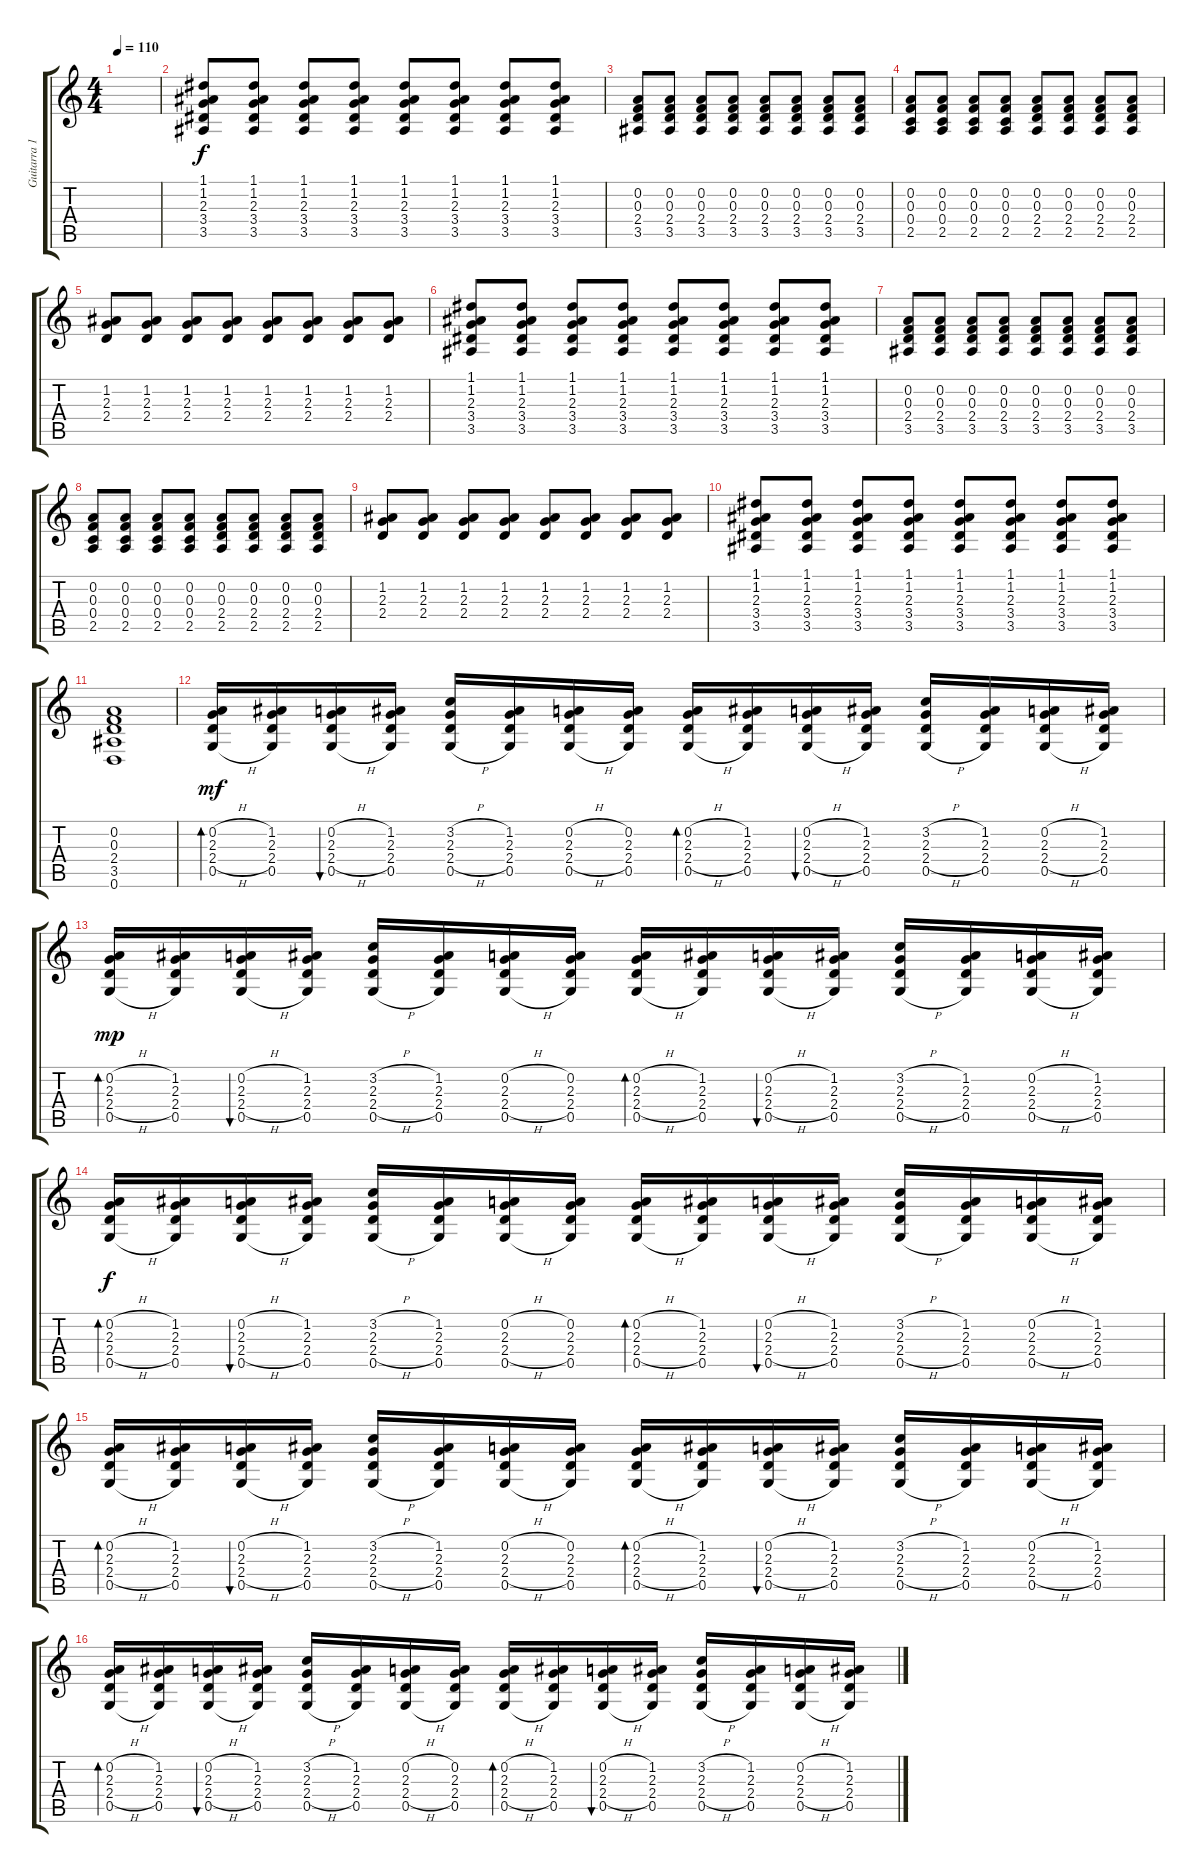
\track ("Guitarra 1" "Guitarra 1") {instrument distortionguitar}
\staff {score tabs}
\tuning (D4 A3 F3 C3 G2 D2) {hide}
\ts (4 4)
\tempo 110
\clef g2
\ks c
|
(1.1 1.2 2.3 3.4 3.5).8 (1.1 1.2 2.3 3.4 3.5).8 (1.1 1.2 2.3 3.4 3.5).8 (1.1 1.2 2.3 3.4 3.5).8 (1.1 1.2 2.3 3.4 3.5).8 (1.1 1.2 2.3 3.4 3.5).8 (1.1 1.2 2.3 3.4 3.5).8 (1.1 1.2 2.3 3.4 3.5).8 |
(0.2 0.3 2.4 3.5).8 (0.2 0.3 2.4 3.5).8 (0.2 0.3 2.4 3.5).8 (0.2 0.3 2.4 3.5).8 (0.2 0.3 2.4 3.5).8 (0.2 0.3 2.4 3.5).8 (0.2 0.3 2.4 3.5).8 (0.2 0.3 2.4 3.5).8 |
(0.2 0.3 0.4 2.5).8 (0.2 0.3 0.4 2.5).8 (0.2 0.3 0.4 2.5).8 (0.2 0.3 0.4 2.5).8 (0.2 0.3 2.4 2.5).8 (0.2 0.3 2.4 2.5).8 (0.2 0.3 2.4 2.5).8 (0.2 0.3 2.4 2.5).8 |
(1.2 2.3 2.4).8 (1.2 2.3 2.4).8 (1.2 2.3 2.4).8 (1.2 2.3 2.4).8 (1.2 2.3 2.4).8 (1.2 2.3 2.4).8 (1.2 2.3 2.4).8 (1.2 2.3 2.4).8 |
(1.1 1.2 2.3 3.4 3.5).8 (1.1 1.2 2.3 3.4 3.5).8 (1.1 1.2 2.3 3.4 3.5).8 (1.1 1.2 2.3 3.4 3.5).8 (1.1 1.2 2.3 3.4 3.5).8 (1.1 1.2 2.3 3.4 3.5).8 (1.1 1.2 2.3 3.4 3.5).8 (1.1 1.2 2.3 3.4 3.5).8 |
(0.2 0.3 2.4 3.5).8 (0.2 0.3 2.4 3.5).8 (0.2 0.3 2.4 3.5).8 (0.2 0.3 2.4 3.5).8 (0.2 0.3 2.4 3.5).8 (0.2 0.3 2.4 3.5).8 (0.2 0.3 2.4 3.5).8 (0.2 0.3 2.4 3.5).8 |
(0.2 0.3 0.4 2.5).8 (0.2 0.3 0.4 2.5).8 (0.2 0.3 0.4 2.5).8 (0.2 0.3 0.4 2.5).8 (0.2 0.3 2.4 2.5).8 (0.2 0.3 2.4 2.5).8 (0.2 0.3 2.4 2.5).8 (0.2 0.3 2.4 2.5).8 |
(1.2 2.3 2.4).8 (1.2 2.3 2.4).8 (1.2 2.3 2.4).8 (1.2 2.3 2.4).8 (1.2 2.3 2.4).8 (1.2 2.3 2.4).8 (1.2 2.3 2.4).8 (1.2 2.3 2.4).8 |
(1.1 1.2 2.3 3.4 3.5).8 (1.1 1.2 2.3 3.4 3.5).8 (1.1 1.2 2.3 3.4 3.5).8 (1.1 1.2 2.3 3.4 3.5).8 (1.1 1.2 2.3 3.4 3.5).8 (1.1 1.2 2.3 3.4 3.5).8 (1.1 1.2 2.3 3.4 3.5).8 (1.1 1.2 2.3 3.4 3.5).8 |
(0.2 0.3 2.4 3.5 0.6).1 |
(0.2{h} 2.3{h} 2.4{h} 0.5{h}).16{bd 60 dy mf instrument electricguitarjazz} (1.2 2.3 2.4 0.5).16 (0.2{h} 2.3{h} 2.4{h} 0.5{h}).16{bu 60} (1.2 2.3 2.4 0.5).16 (3.2{h} 2.3{h} 2.4{h} 0.5{h}).16 (1.2 2.3 2.4 0.5).16 (0.2{h} 2.3{h} 2.4{h} 0.5{h}).16 (0.2 2.3 2.4 0.5).16 (0.2{h} 2.3{h} 2.4{h} 0.5{h}).16{bd 60} (1.2 2.3 2.4 0.5).16 (0.2{h} 2.3{h} 2.4{h} 0.5{h}).16{bu 60} (1.2 2.3 2.4 0.5).16 (3.2{h} 2.3{h} 2.4{h} 0.5{h}).16 (1.2 2.3 2.4 0.5).16 (0.2{h} 2.3{h} 2.4{h} 0.5{h}).16 (1.2 2.3 2.4 0.5).16 |
(0.2{h} 2.3{h} 2.4{h} 0.5{h}).16{bd 60 dy mp} (1.2 2.3 2.4 0.5).16 (0.2{h} 2.3{h} 2.4{h} 0.5{h}).16{bu 60} (1.2 2.3 2.4 0.5).16 (3.2{h} 2.3{h} 2.4{h} 0.5{h}).16 (1.2 2.3 2.4 0.5).16 (0.2{h} 2.3{h} 2.4{h} 0.5{h}).16 (0.2 2.3 2.4 0.5).16 (0.2{h} 2.3{h} 2.4{h} 0.5{h}).16{bd 60} (1.2 2.3 2.4 0.5).16 (0.2{h} 2.3{h} 2.4{h} 0.5{h}).16{bu 60} (1.2 2.3 2.4 0.5).16 (3.2{h} 2.3{h} 2.4{h} 0.5{h}).16 (1.2 2.3 2.4 0.5).16 (0.2{h} 2.3{h} 2.4{h} 0.5{h}).16 (1.2 2.3 2.4 0.5).16 |
(0.2{h} 2.3{h} 2.4{h} 0.5{h}).16{bd 60 dy f instrument distortionguitar} (1.2 2.3 2.4 0.5).16 (0.2{h} 2.3{h} 2.4{h} 0.5{h}).16{bu 60} (1.2 2.3 2.4 0.5).16 (3.2{h} 2.3{h} 2.4{h} 0.5{h}).16 (1.2 2.3 2.4 0.5).16 (0.2{h} 2.3{h} 2.4{h} 0.5{h}).16 (0.2 2.3 2.4 0.5).16 (0.2{h} 2.3{h} 2.4{h} 0.5{h}).16{bd 60} (1.2 2.3 2.4 0.5).16 (0.2{h} 2.3{h} 2.4{h} 0.5{h}).16{bu 60} (1.2 2.3 2.4 0.5).16 (3.2{h} 2.3{h} 2.4{h} 0.5{h}).16 (1.2 2.3 2.4 0.5).16 (0.2{h} 2.3{h} 2.4{h} 0.5{h}).16 (1.2 2.3 2.4 0.5).16 |
(0.2{h} 2.3{h} 2.4{h} 0.5{h}).16{bd 60} (1.2 2.3 2.4 0.5).16 (0.2{h} 2.3{h} 2.4{h} 0.5{h}).16{bu 60} (1.2 2.3 2.4 0.5).16 (3.2{h} 2.3{h} 2.4{h} 0.5{h}).16 (1.2 2.3 2.4 0.5).16 (0.2{h} 2.3{h} 2.4{h} 0.5{h}).16 (0.2 2.3 2.4 0.5).16 (0.2{h} 2.3{h} 2.4{h} 0.5{h}).16{bd 60} (1.2 2.3 2.4 0.5).16 (0.2{h} 2.3{h} 2.4{h} 0.5{h}).16{bu 60} (1.2 2.3 2.4 0.5).16 (3.2{h} 2.3{h} 2.4{h} 0.5{h}).16 (1.2 2.3 2.4 0.5).16 (0.2{h} 2.3{h} 2.4{h} 0.5{h}).16 (1.2 2.3 2.4 0.5).16 |
(0.2{h} 2.3{h} 2.4{h} 0.5{h}).16{bd 60} (1.2 2.3 2.4 0.5).16 (0.2{h} 2.3{h} 2.4{h} 0.5{h}).16{bu 60} (1.2 2.3 2.4 0.5).16 (3.2{h} 2.3{h} 2.4{h} 0.5{h}).16 (1.2 2.3 2.4 0.5).16 (0.2{h} 2.3{h} 2.4{h} 0.5{h}).16 (0.2 2.3 2.4 0.5).16 (0.2{h} 2.3{h} 2.4{h} 0.5{h}).16{bd 60} (1.2 2.3 2.4 0.5).16 (0.2{h} 2.3{h} 2.4{h} 0.5{h}).16{bu 60} (1.2 2.3 2.4 0.5).16 (3.2{h} 2.3{h} 2.4{h} 0.5{h}).16 (1.2 2.3 2.4 0.5).16 (0.2{h} 2.3{h} 2.4{h} 0.5{h}).16 (1.2 2.3 2.4 0.5).16
